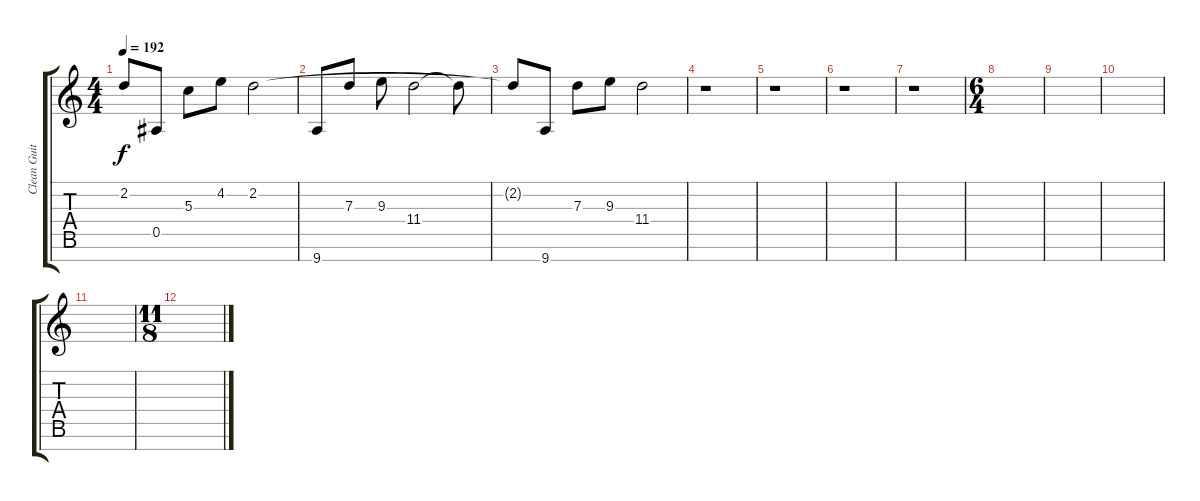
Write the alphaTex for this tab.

\track ("Clean Guitar 2" "Clean Guit") {instrument electricguitarclean}
\staff {score tabs}
\tuning (F4 C4 G3 Eb3 Bb2 F2 C2) {hide}
\ts (4 4)
\tempo 192
\clef g2
\ks c
2.2{t}.8{dy f} 0.5.8 5.3.8 4.2.8 2.2.2 |
9.7.8 7.3.8 9.3.8 11.4.2 11.4{t}.8 |
2.2{t}.8 9.7.8 7.3.8 9.3.8 11.4.2 |
r.1 |
r.1 |
r.1 |
r.1 |
\ts (6 4)
|
|
|
|
\ts (11 8)
